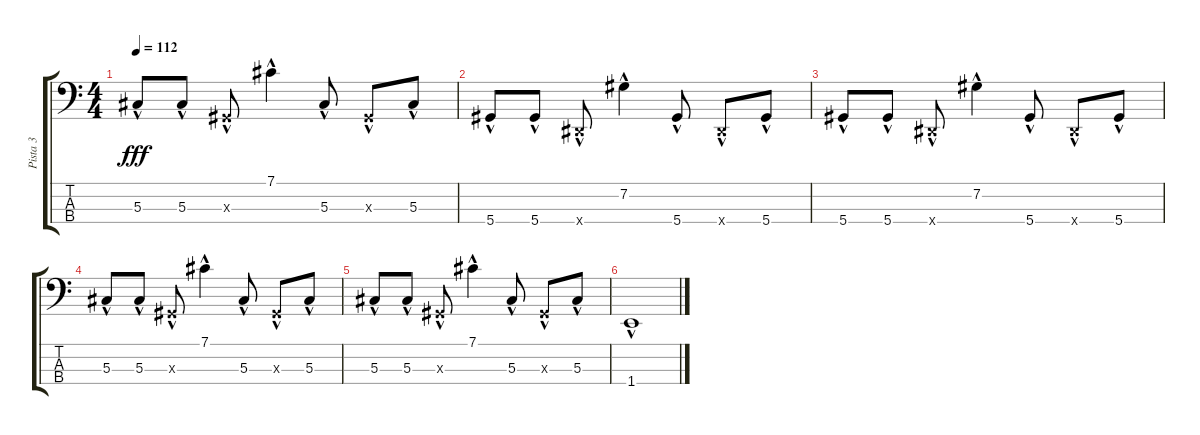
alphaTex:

\track ("Pista 3" "Pista 3") {instrument electricbassfinger}
\staff {score tabs}
\tuning (Gb2 Db2 Ab1 Eb1) {hide}
\ts (4 4)
\tempo 112
\clef f4
\ks c
5.3{hac}.8{dy fff} 5.3{hac}.8 0.3{hac x}.8 7.1{hac}.4 5.3{hac}.8 0.3{hac x}.8 5.3{hac}.8 |
5.4{hac}.8 5.4{hac}.8 0.4{hac x}.8 7.2{hac}.4 5.4{hac}.8 0.4{hac x}.8 5.4{hac}.8 |
5.4{hac}.8 5.4{hac}.8 0.4{hac x}.8 7.2{hac}.4 5.4{hac}.8 0.4{hac x}.8 5.4{hac}.8 |
5.3{hac}.8 5.3{hac}.8 0.3{hac x}.8 7.1{hac}.4 5.3{hac}.8 0.3{hac x}.8 5.3{hac}.8 |
5.3{hac}.8 5.3{hac}.8 0.3{hac x}.8 7.1{hac}.4 5.3{hac}.8 0.3{hac x}.8 5.3{hac}.8 |
1.4{hac}.1
